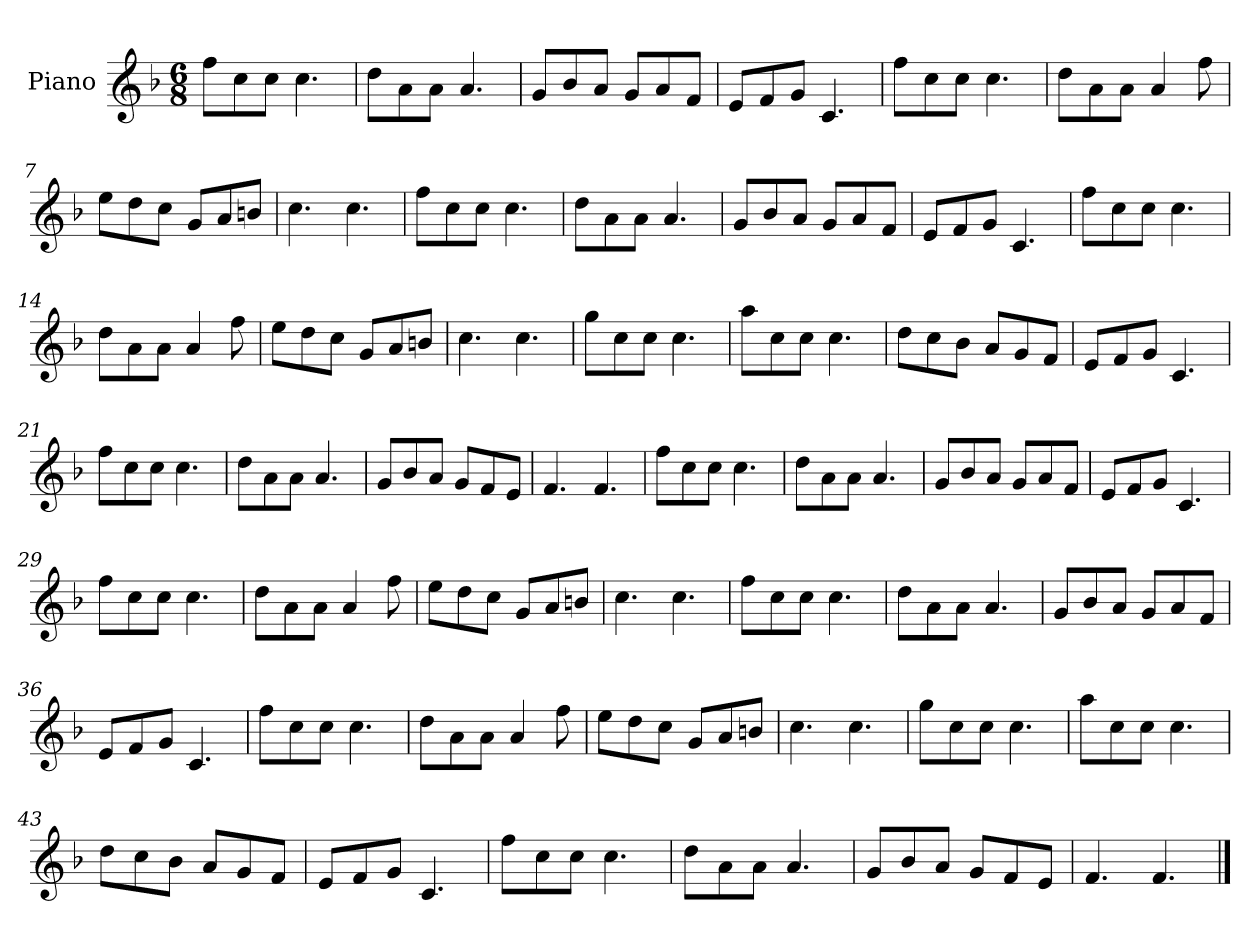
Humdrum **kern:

**kern
*part1
*staff1
*I"Piano
*I'Pno
*clefG2
*k[b-]
*M6/8
=1
8ff\L
8cc\
8cc\J
4.cc\
=2
8dd\L
8a\
8a\J
4.a/
=3
8g/L
8b-/
8a/J
8g/L
8a/
8f/J
=4
8e/L
8f/
8g/J
4.c/
=5
8ff\L
8cc\
8cc\J
4.cc\
=6
8dd\L
8a\
8a\J
4a/
8ff\
=7
8ee\L
8dd\
8cc\J
8g/L
8a/
8bn/J
=8
4.cc\
4.cc\
=9
8ff\L
8cc\
8cc\J
4.cc\
=10
8dd\L
8a\
8a\J
4.a/
=11
8g/L
8b-/
8a/J
8g/L
8a/
8f/J
=12
8e/L
8f/
8g/J
4.c/
=13
8ff\L
8cc\
8cc\J
4.cc\
=14
8dd\L
8a\
8a\J
4a/
8ff\
=15
8ee\L
8dd\
8cc\J
8g/L
8a/
8bn/J
=16
4.cc\
4.cc\
=17
8gg\L
8cc\
8cc\J
4.cc\
=18
8aa\L
8cc\
8cc\J
4.cc\
=19
8dd\L
8cc\
8b-\J
8a/L
8g/
8f/J
=20
8e/L
8f/
8g/J
4.c/
=21
8ff\L
8cc\
8cc\J
4.cc\
=22
8dd\L
8a\
8a\J
4.a/
=23
8g/L
8b-/
8a/J
8g/L
8f/
8e/J
=24
4.f/
4.f/
=25
8ff\L
8cc\
8cc\J
4.cc\
=26
8dd\L
8a\
8a\J
4.a/
=27
8g/L
8b-/
8a/J
8g/L
8a/
8f/J
=28
8e/L
8f/
8g/J
4.c/
=29
8ff\L
8cc\
8cc\J
4.cc\
=30
8dd\L
8a\
8a\J
4a/
8ff\
=31
8ee\L
8dd\
8cc\J
8g/L
8a/
8bn/J
=32
4.cc\
4.cc\
=33
8ff\L
8cc\
8cc\J
4.cc\
=34
8dd\L
8a\
8a\J
4.a/
=35
8g/L
8b-/
8a/J
8g/L
8a/
8f/J
=36
8e/L
8f/
8g/J
4.c/
=37
8ff\L
8cc\
8cc\J
4.cc\
=38
8dd\L
8a\
8a\J
4a/
8ff\
=39
8ee\L
8dd\
8cc\J
8g/L
8a/
8bn/J
=40
4.cc\
4.cc\
=41
8gg\L
8cc\
8cc\J
4.cc\
=42
8aa\L
8cc\
8cc\J
4.cc\
=43
8dd\L
8cc\
8b-\J
8a/L
8g/
8f/J
=44
8e/L
8f/
8g/J
4.c/
=45
8ff\L
8cc\
8cc\J
4.cc\
=46
8dd\L
8a\
8a\J
4.a/
=47
8g/L
8b-/
8a/J
8g/L
8f/
8e/J
=48
4.f/
4.f/
==
*-
